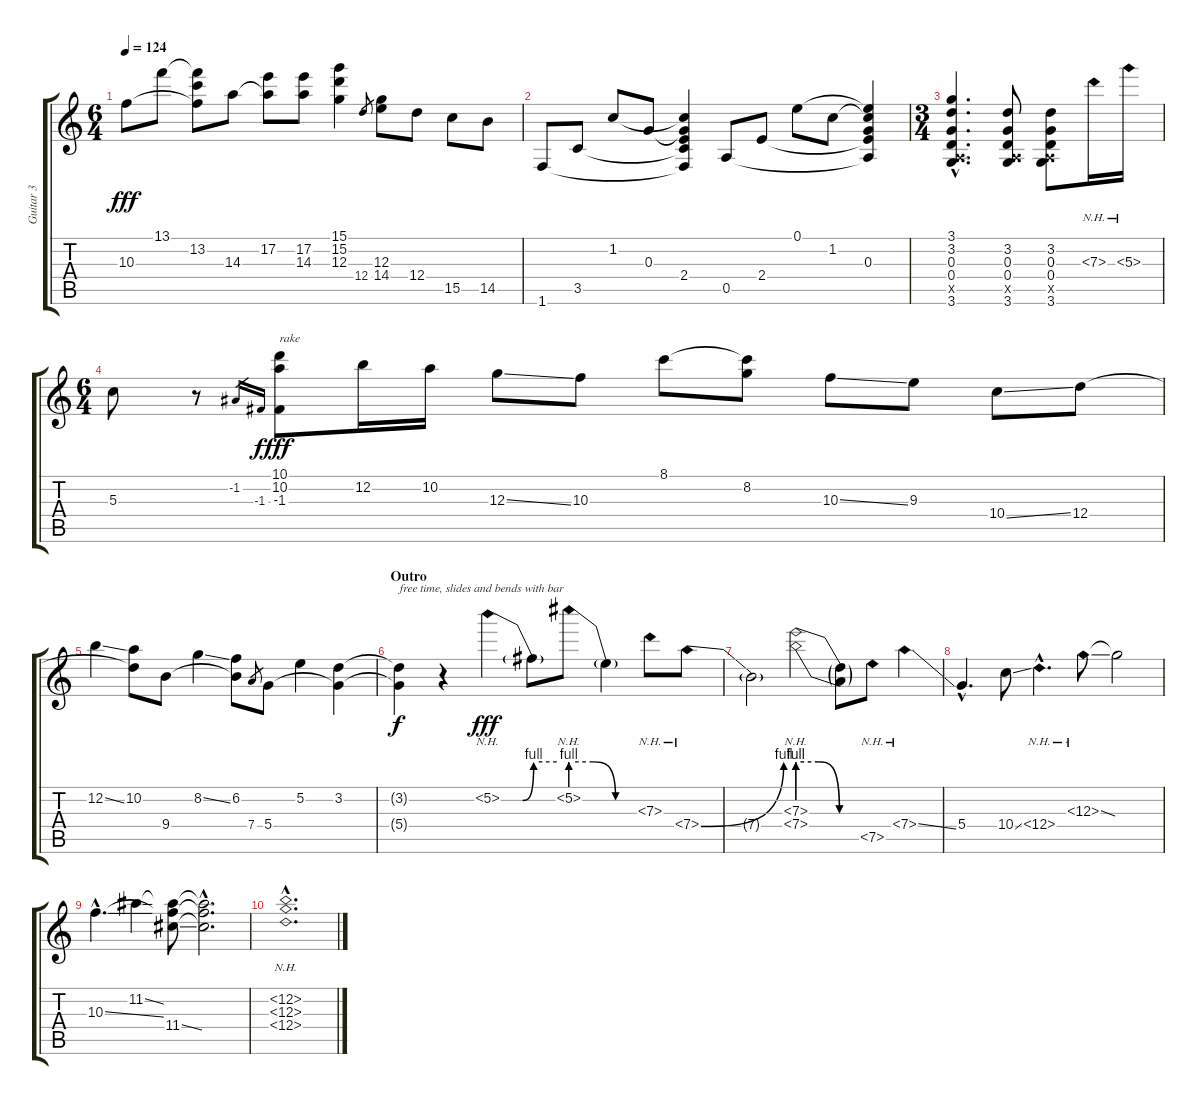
\track ("Guitar 3" "Guitar 3") {instrument distortionguitar}
\staff {score tabs}
\tuning (E4 B3 G3 D3 A2 E2) {hide}
\ts (6 4)
\tempo 124
\clef g2
\ks c
10.3.8{dy fff} 13.1.8 (13.1{t} 13.2 10.3{t}).8 14.3.8 (17.2 14.3{t}).8 (17.2 14.3).8 (15.1 15.2 12.3).4 12.4.8{gr} (12.3 14.4).8 12.4.8 15.5.8 14.5.8 |
1.6.8 3.5.8 1.2.8 0.3.8 (1.2{t} 0.3{t} 2.4 3.5{t} 1.6{t}).4 0.5.8 2.4.8 0.1.8 1.2.8 (0.1{t} 1.2{t} 0.3 2.4{t} 0.5{t}).4 |
\ts (3 4)
(3.1{hac} 3.2{hac} 0.3{hac} 0.4{hac} 0.5{hac x} 3.6{hac}).4{d} (3.2 0.3 0.4 0.5{x} 3.6).8 (3.2 0.3 0.4 0.5{x} 3.6).8 7.3{nh}.16 5.3{nh}.16 |
\ts (6 4)
5.3.8 r.8 -1.2.16{gr} -1.3.16{gr dy f} (10.1 10.2 -1.3).8{txt "rake" dy fff} 12.2.16 10.2.16 12.3{ss}.8 10.3.8 8.1.8 (8.1{t} 8.2).8 10.3{ss}.8 9.3.8 10.4{ss}.8 12.4.8 |
12.2{ss}.4 (10.2 12.4{t}).8 9.4.8 8.2{ss}.4 (6.2 9.4{t}).8 7.4.8{gr} 5.4.8 5.2.4 (3.2 5.4{t}).4 |
\section ("" "Outro")
(3.2{t} 5.4{t}).4{txt "free time, slides and bends with bar" dy f} r.4 5.2{be (custom 0 0 23 0 35 4 60 4) nh}.4{dy fff} 5.2{t}.8 5.2{be (custom 0 4 20 4 40 0 60 0) nh}.8 5.2{t}.4 7.3{nh}.8 7.4{be (bend 0 0 60 4) nh}.8 |
7.4{t}.2 (7.3{be (custom 0 4 20 4 40 0 60 0) nh} 7.4{be (custom 0 4 20 4 40 0 60 0) nh}).2 (7.3{t} 7.4{t}).8 7.5{nh}.8 7.4{nh ss}.4 |
5.4{hac}.4{d} 10.4{ss}.8 12.4{nh hac}.4{d} 12.3{nh ss}.8 12.3{t}.2 |
10.3{ss hac}.4{d} 11.2{ss}.4 (11.2{t} 10.3{t} 11.4{ss}).8 (11.2{hac t} 10.3{hac t} 11.4{hac t}).2{d} |
(12.2{nh hac} 12.3{nh hac} 12.4{nh hac}).1{d}
